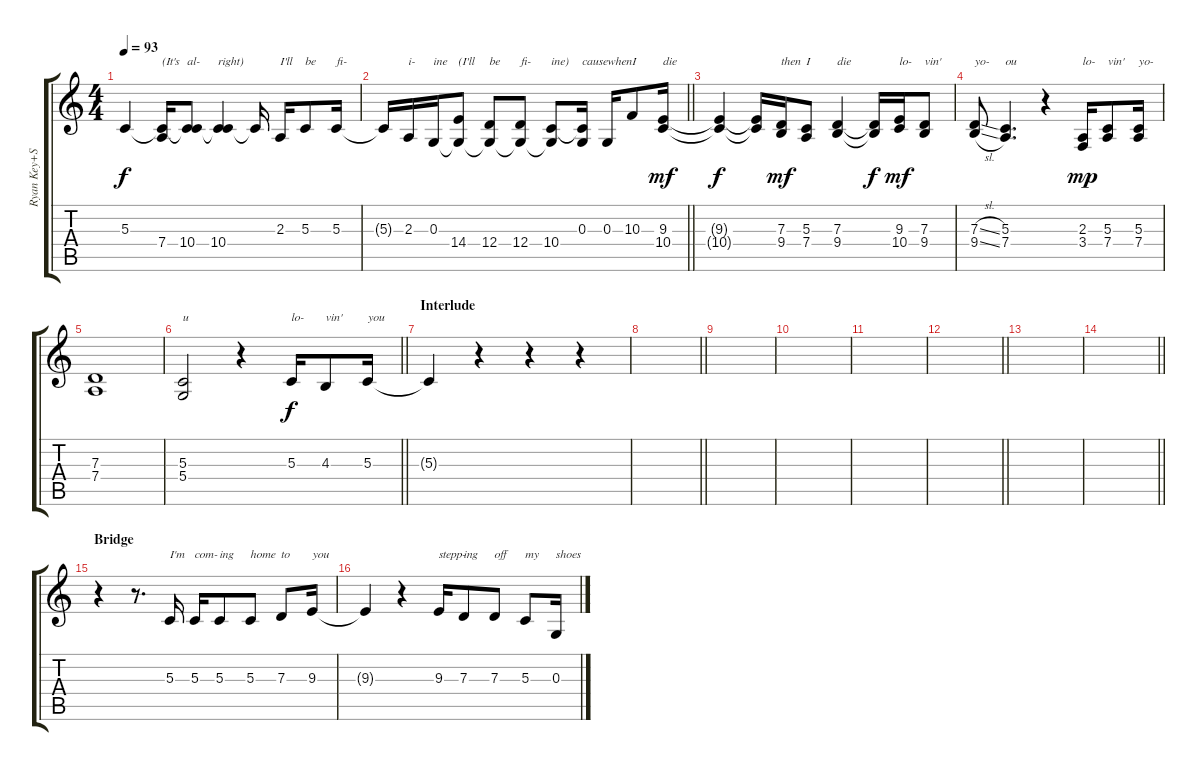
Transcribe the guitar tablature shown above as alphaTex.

\track ("Ryan Key+Sean Mackin Vocals" "Ryan Key+S") {instrument altosax}
\staff {score tabs}
\tuning (E4 B3 G3 D3 A2 E2) {hide}
\ts (4 4)
\tempo 93
\clef g2
\ks c
5.3{t}.4{dy f} (5.3{t} 7.4).16{txt "(It's"} (5.3{t} 10.4).8{txt "al-"} (5.3{t} 10.4).4{txt "right)"} 10.4{t}.16 2.3.16{txt "I'll"} 5.3.8{txt "be"} 5.3.16{txt "fi-"} |
\barLineRight lightlight
5.3{t}.16 2.3.16{txt "i-"} 0.3.16{txt "ine"} (0.3{t} 14.4).8{txt "(I'll"} (0.3{t} 12.4).8{txt "be"} (0.3{t} 12.4).8{txt "fi-"} (0.3{t} 10.4).8{txt "ine)"} (0.3 10.4{t}).16{txt "cause"} 0.3.16{txt "when"} 10.3.8{txt "I"} (9.3 10.4).16{txt "die" dy mf} |
(9.3{t} 10.4{t}).4{dy f} (9.3{t} 10.4{t}).16 (7.3 9.4).16{txt "then" dy mf} (5.3 7.4).8{txt "I"} (7.3 9.4).4{txt "die"} (7.3{t} 9.4{t}).16{dy f} (9.3 10.4).16{txt "lo-" dy mf} (7.3 9.4).8{txt "vin'"} |
(7.3{sl} 9.4{sl}).8{txt "yo-"} (5.3 7.4).4{d txt "ou"} r.4 (2.3 3.4).16{txt "lo-" dy mp} (5.3 7.4).8{txt "vin'"} (5.3 7.4).16{txt "yo-"} |
(7.3 7.4).1 |
\barLineRight lightlight
(5.3 5.4).2{txt "u"} r.4 5.3.16{txt "lo-" dy f} 4.3.8{txt "vin'"} 5.3.16{txt "you"} |
\section ("" "Interlude")
5.3{t}.4 r.4 r.4 r.4 |
\barLineRight lightlight
|
|
|
|
\barLineRight lightlight
|
|
\barLineRight lightlight
|
\section ("" "Bridge")
r.4{volume 14} r.8{d} 5.3.16{txt "I'm"} 5.3.16{txt "com-"} 5.3.8{txt "ing"} 5.3.8{txt "home"} 7.3.8{txt "to"} 9.3.16{txt "you"} |
9.3{t}.4 r.4 9.3.16{txt "stepp-"} 7.3.8{txt "ing"} 7.3.8{txt "off"} 5.3.8{txt "my"} 0.3.16{txt "shoes"}
